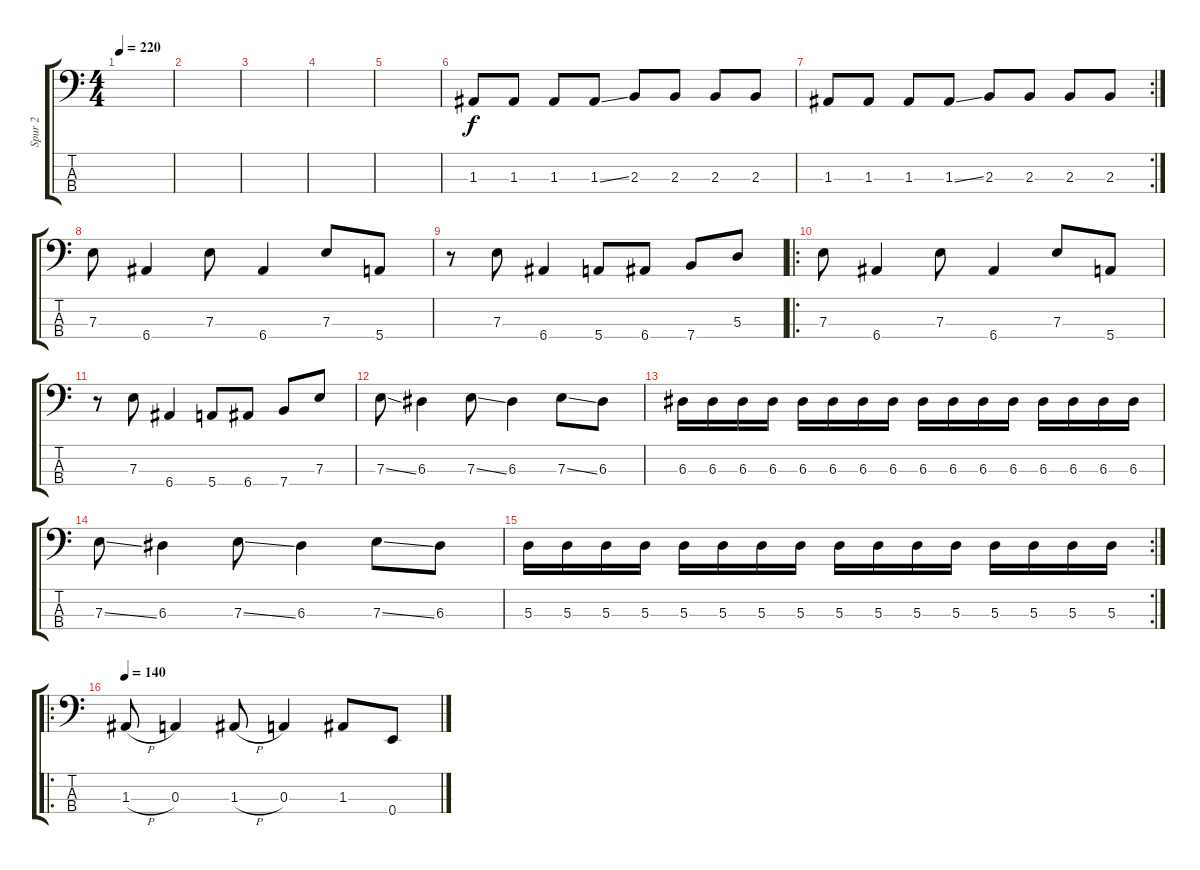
\track ("Spur 2" "Spur 2") {instrument electricbasspick}
\staff {score tabs}
\tuning (G2 D2 A1 E1) {hide}
\ts (4 4)
\tempo 220
\clef f4
\ks c
|
|
|
|
|
1.3.8 1.3.8 1.3.8 1.3{ss}.8 2.3.8 2.3.8 2.3.8 2.3.8 |
\rc 2
1.3.8 1.3.8 1.3.8 1.3{ss}.8 2.3.8 2.3.8 2.3.8 2.3.8 |
7.3.8 6.4.4 7.3.8 6.4.4 7.3.8 5.4.8 |
r.8 7.3.8 6.4.4 5.4.8 6.4.8 7.4.8 5.3.8 |
\ro
7.3.8 6.4.4 7.3.8 6.4.4 7.3.8 5.4.8 |
r.8 7.3.8 6.4.4 5.4.8 6.4.8 7.4.8 7.3.8 |
7.3{ss}.8 6.3.4 7.3{ss}.8 6.3.4 7.3{ss}.8 6.3.8 |
6.3.16 6.3.16 6.3.16 6.3.16 6.3.16 6.3.16 6.3.16 6.3.16 6.3.16 6.3.16 6.3.16 6.3.16 6.3.16 6.3.16 6.3.16 6.3.16 |
7.3{ss}.8 6.3.4 7.3{ss}.8 6.3.4 7.3{ss}.8 6.3.8 |
\rc 2
5.3.16 5.3.16 5.3.16 5.3.16 5.3.16 5.3.16 5.3.16 5.3.16 5.3.16 5.3.16 5.3.16 5.3.16 5.3.16 5.3.16 5.3.16 5.3.16 |
\ro
\tempo 140
1.3{h}.8 0.3.4 1.3{h}.8 0.3.4 1.3.8 0.4.8
